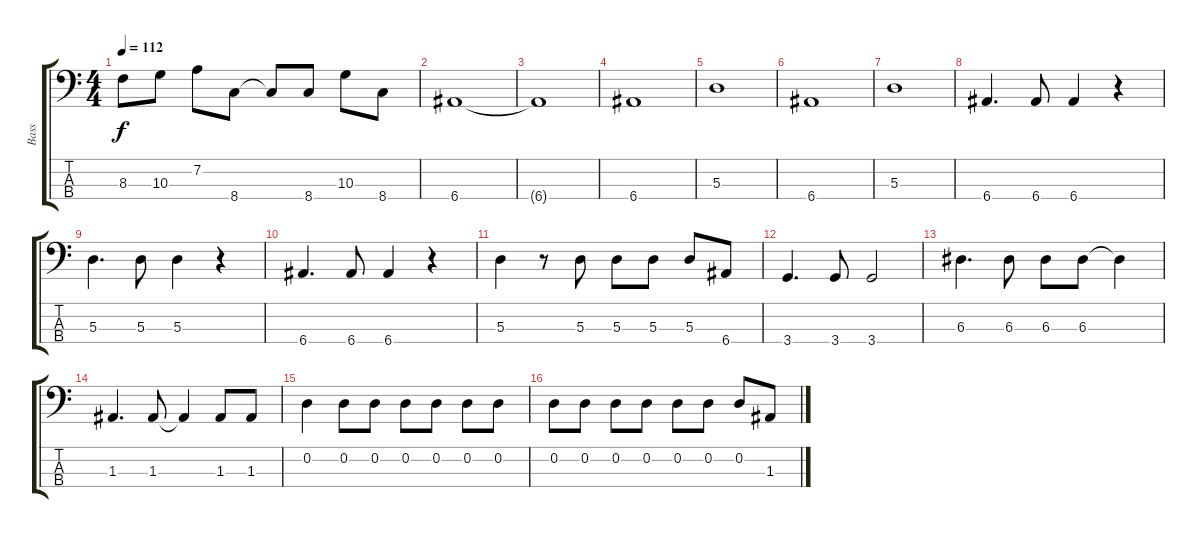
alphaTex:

\track ("Bass" "Bass") {instrument electricbasspick}
\staff {score tabs}
\tuning (G2 D2 A1 E1) {hide}
\ts (4 4)
\tempo 112
\clef f4
\ks c
8.3.8{dy f} 10.3.8 7.2.8 8.4.8 8.4{t}.8 8.4.8 10.3.8 8.4.8 |
6.4.1 |
6.4{t}.1 |
6.4.1 |
5.3.1 |
6.4.1 |
5.3.1 |
6.4.4{d} 6.4.8 6.4.4 r.4 |
5.3.4{d} 5.3.8 5.3.4 r.4 |
6.4.4{d} 6.4.8 6.4.4 r.4 |
5.3.4 r.8 5.3.8 5.3.8 5.3.8 5.3.8 6.4.8 |
3.4.4{d} 3.4.8 3.4.2 |
6.3.4{d} 6.3.8 6.3.8 6.3.8 6.3{t}.4 |
1.3.4{d} 1.3.8 1.3{t}.4 1.3.8 1.3.8 |
0.2.4 0.2.8 0.2.8 0.2.8 0.2.8 0.2.8 0.2.8 |
0.2.8 0.2.8 0.2.8 0.2.8 0.2.8 0.2.8 0.2.8 1.3.8
